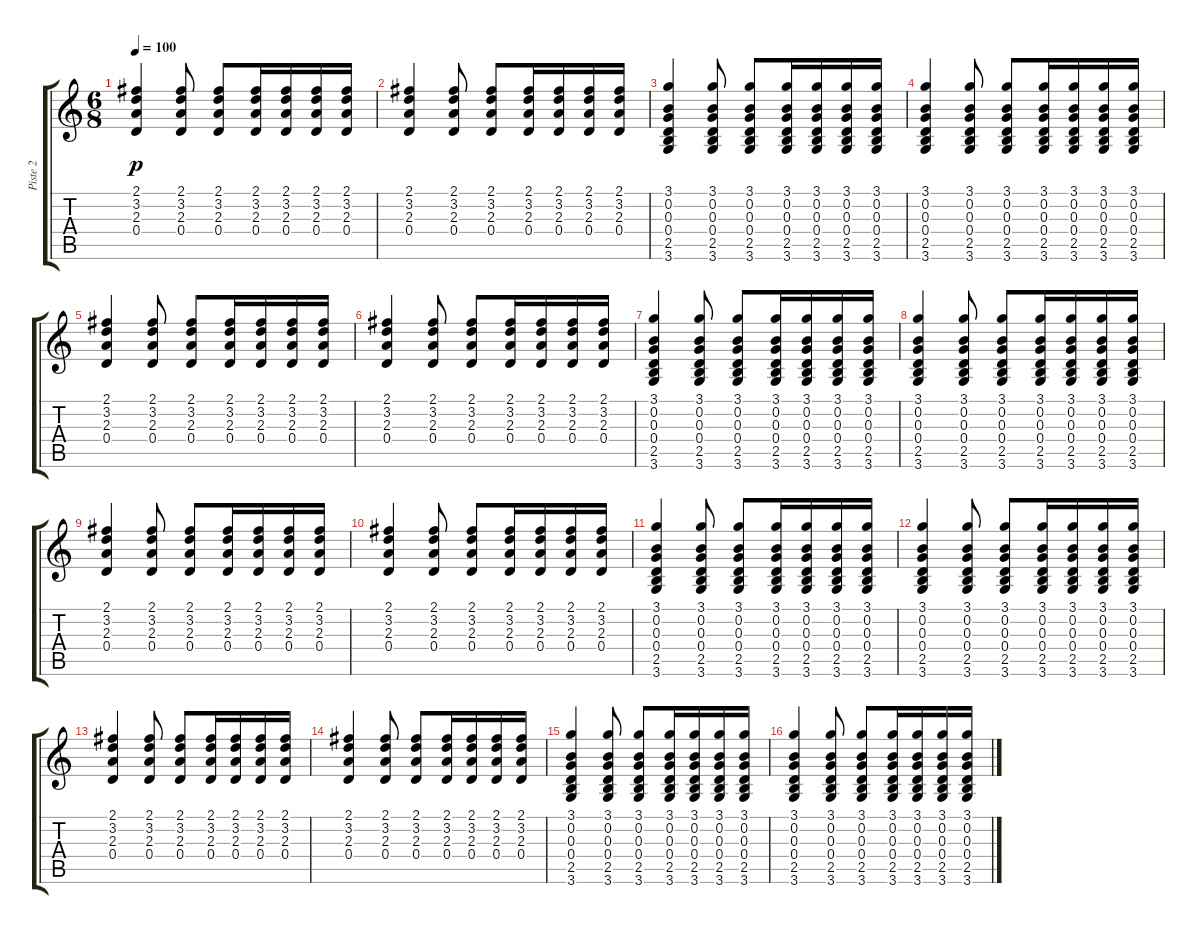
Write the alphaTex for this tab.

\track ("Piste 2" "Piste 2") {instrument acousticguitarnylon}
\staff {score tabs}
\tuning (E4 B3 G3 D3 A2 E2) {hide}
\ts (6 8)
\tempo 100
\clef g2
\ks c
(2.1 3.2 2.3 0.4).4{dy p} (2.1 3.2 2.3 0.4).8 (2.1 3.2 2.3 0.4).8 (2.1 3.2 2.3 0.4).16 (2.1 3.2 2.3 0.4).16 (2.1 3.2 2.3 0.4).16 (2.1 3.2 2.3 0.4).16 |
(2.1 3.2 2.3 0.4).4 (2.1 3.2 2.3 0.4).8 (2.1 3.2 2.3 0.4).8 (2.1 3.2 2.3 0.4).16 (2.1 3.2 2.3 0.4).16 (2.1 3.2 2.3 0.4).16 (2.1 3.2 2.3 0.4).16 |
(3.1 0.2 0.3 0.4 2.5 3.6).4 (3.1 0.2 0.3 0.4 2.5 3.6).8 (3.1 0.2 0.3 0.4 2.5 3.6).8 (3.1 0.2 0.3 0.4 2.5 3.6).16 (3.1 0.2 0.3 0.4 2.5 3.6).16 (3.1 0.2 0.3 0.4 2.5 3.6).16 (3.1 0.2 0.3 0.4 2.5 3.6).16 |
(3.1 0.2 0.3 0.4 2.5 3.6).4 (3.1 0.2 0.3 0.4 2.5 3.6).8 (3.1 0.2 0.3 0.4 2.5 3.6).8 (3.1 0.2 0.3 0.4 2.5 3.6).16 (3.1 0.2 0.3 0.4 2.5 3.6).16 (3.1 0.2 0.3 0.4 2.5 3.6).16 (3.1 0.2 0.3 0.4 2.5 3.6).16 |
(2.1 3.2 2.3 0.4).4 (2.1 3.2 2.3 0.4).8 (2.1 3.2 2.3 0.4).8 (2.1 3.2 2.3 0.4).16 (2.1 3.2 2.3 0.4).16 (2.1 3.2 2.3 0.4).16 (2.1 3.2 2.3 0.4).16 |
(2.1 3.2 2.3 0.4).4 (2.1 3.2 2.3 0.4).8 (2.1 3.2 2.3 0.4).8 (2.1 3.2 2.3 0.4).16 (2.1 3.2 2.3 0.4).16 (2.1 3.2 2.3 0.4).16 (2.1 3.2 2.3 0.4).16 |
(3.1 0.2 0.3 0.4 2.5 3.6).4 (3.1 0.2 0.3 0.4 2.5 3.6).8 (3.1 0.2 0.3 0.4 2.5 3.6).8 (3.1 0.2 0.3 0.4 2.5 3.6).16 (3.1 0.2 0.3 0.4 2.5 3.6).16 (3.1 0.2 0.3 0.4 2.5 3.6).16 (3.1 0.2 0.3 0.4 2.5 3.6).16 |
(3.1 0.2 0.3 0.4 2.5 3.6).4 (3.1 0.2 0.3 0.4 2.5 3.6).8 (3.1 0.2 0.3 0.4 2.5 3.6).8 (3.1 0.2 0.3 0.4 2.5 3.6).16 (3.1 0.2 0.3 0.4 2.5 3.6).16 (3.1 0.2 0.3 0.4 2.5 3.6).16 (3.1 0.2 0.3 0.4 2.5 3.6).16 |
(2.1 3.2 2.3 0.4).4 (2.1 3.2 2.3 0.4).8 (2.1 3.2 2.3 0.4).8 (2.1 3.2 2.3 0.4).16 (2.1 3.2 2.3 0.4).16 (2.1 3.2 2.3 0.4).16 (2.1 3.2 2.3 0.4).16 |
(2.1 3.2 2.3 0.4).4 (2.1 3.2 2.3 0.4).8 (2.1 3.2 2.3 0.4).8 (2.1 3.2 2.3 0.4).16 (2.1 3.2 2.3 0.4).16 (2.1 3.2 2.3 0.4).16 (2.1 3.2 2.3 0.4).16 |
(3.1 0.2 0.3 0.4 2.5 3.6).4 (3.1 0.2 0.3 0.4 2.5 3.6).8 (3.1 0.2 0.3 0.4 2.5 3.6).8 (3.1 0.2 0.3 0.4 2.5 3.6).16 (3.1 0.2 0.3 0.4 2.5 3.6).16 (3.1 0.2 0.3 0.4 2.5 3.6).16 (3.1 0.2 0.3 0.4 2.5 3.6).16 |
(3.1 0.2 0.3 0.4 2.5 3.6).4 (3.1 0.2 0.3 0.4 2.5 3.6).8 (3.1 0.2 0.3 0.4 2.5 3.6).8 (3.1 0.2 0.3 0.4 2.5 3.6).16 (3.1 0.2 0.3 0.4 2.5 3.6).16 (3.1 0.2 0.3 0.4 2.5 3.6).16 (3.1 0.2 0.3 0.4 2.5 3.6).16 |
(2.1 3.2 2.3 0.4).4 (2.1 3.2 2.3 0.4).8 (2.1 3.2 2.3 0.4).8 (2.1 3.2 2.3 0.4).16 (2.1 3.2 2.3 0.4).16 (2.1 3.2 2.3 0.4).16 (2.1 3.2 2.3 0.4).16 |
(2.1 3.2 2.3 0.4).4 (2.1 3.2 2.3 0.4).8 (2.1 3.2 2.3 0.4).8 (2.1 3.2 2.3 0.4).16 (2.1 3.2 2.3 0.4).16 (2.1 3.2 2.3 0.4).16 (2.1 3.2 2.3 0.4).16 |
(3.1 0.2 0.3 0.4 2.5 3.6).4 (3.1 0.2 0.3 0.4 2.5 3.6).8 (3.1 0.2 0.3 0.4 2.5 3.6).8 (3.1 0.2 0.3 0.4 2.5 3.6).16 (3.1 0.2 0.3 0.4 2.5 3.6).16 (3.1 0.2 0.3 0.4 2.5 3.6).16 (3.1 0.2 0.3 0.4 2.5 3.6).16 |
(3.1 0.2 0.3 0.4 2.5 3.6).4 (3.1 0.2 0.3 0.4 2.5 3.6).8 (3.1 0.2 0.3 0.4 2.5 3.6).8 (3.1 0.2 0.3 0.4 2.5 3.6).16 (3.1 0.2 0.3 0.4 2.5 3.6).16 (3.1 0.2 0.3 0.4 2.5 3.6).16 (3.1 0.2 0.3 0.4 2.5 3.6).16
